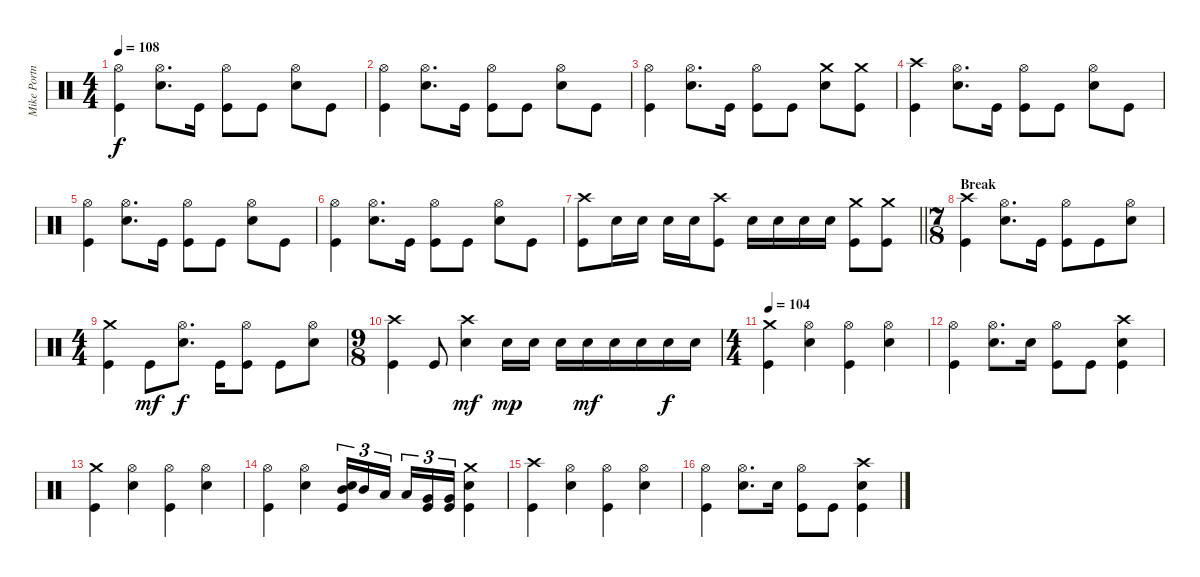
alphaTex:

\track ("Mike Portnoy" "Mike Portn") {instrument percussion}
\staff {score}
\articulation defaults
\ts (4 4)
\tempo 108
\clef neutral
\ks c
("Hi-Hat (open)" "Kick (hit)").4{dy f} ("Hi-Hat (open)" "Electric Snare (hit)").8{d} "Kick (hit)".16 ("Hi-Hat (open)" "Kick (hit)").8 "Kick (hit)".8 ("Hi-Hat (open)" "Electric Snare (hit)").8 "Kick (hit)".8 |
("Hi-Hat (open)" "Kick (hit)").4 ("Hi-Hat (open)" "Electric Snare (hit)").8{d} "Kick (hit)".16 ("Hi-Hat (open)" "Kick (hit)").8 "Kick (hit)".8 ("Hi-Hat (open)" "Electric Snare (hit)").8 "Kick (hit)".8 |
("Hi-Hat (open)" "Kick (hit)").4 ("Hi-Hat (open)" "Electric Snare (hit)").8{d} "Kick (hit)".16 ("Hi-Hat (open)" "Kick (hit)").8 "Kick (hit)".8 ("Crash medium (hit)" "Electric Snare (hit)").8 ("Crash medium (hit)" "Kick (hit)").8 |
("Crash high (hit)" "Kick (hit)").4 ("Hi-Hat (open)" "Electric Snare (hit)").8{d} "Kick (hit)".16 ("Hi-Hat (open)" "Kick (hit)").8 "Kick (hit)".8 ("Hi-Hat (open)" "Electric Snare (hit)").8 "Kick (hit)".8 |
("Hi-Hat (open)" "Kick (hit)").4 ("Hi-Hat (open)" "Electric Snare (hit)").8{d} "Kick (hit)".16 ("Hi-Hat (open)" "Kick (hit)").8 "Kick (hit)".8 ("Hi-Hat (open)" "Electric Snare (hit)").8 "Kick (hit)".8 |
("Hi-Hat (open)" "Kick (hit)").4 ("Hi-Hat (open)" "Electric Snare (hit)").8{d} "Kick (hit)".16 ("Hi-Hat (open)" "Kick (hit)").8 "Kick (hit)".8 ("Hi-Hat (open)" "Electric Snare (hit)").8 "Kick (hit)".8 |
\barLineRight lightlight
("Crash high (hit)" "Kick (hit)").8 "Electric Snare (hit)".16 "Electric Snare (hit)".16 "Electric Snare (hit)".16 "Electric Snare (hit)".16 ("Crash high (hit)" "Kick (hit)").8 "Electric Snare (hit)".16 "Electric Snare (hit)".16 "Electric Snare (hit)".16 "Electric Snare (hit)".16 ("Crash medium (hit)" "Kick (hit)").8 ("Crash medium (hit)" "Kick (hit)").8 |
\ts (7 8)
\section ("" "Break")
("Crash high (hit)" "Kick (hit)").4 ("Hi-Hat (open)" "Electric Snare (hit)").8{d} "Kick (hit)".16 ("Hi-Hat (open)" "Kick (hit)").8 "Kick (hit)".8 ("Hi-Hat (open)" "Electric Snare (hit)").8 |
\ts (4 4)
("Crash medium (hit)" "Kick (hit)").4 "Kick (hit)".8{dy mf} ("Hi-Hat (open)" "Electric Snare (hit)").8{d dy f} "Kick (hit)".16 ("Hi-Hat (open)" "Kick (hit)").8 "Kick (hit)".8 ("Hi-Hat (open)" "Electric Snare (hit)").8 |
\ts (9 8)
("Crash high (hit)" "Kick (hit)").4 "Kick (hit)".8 ("Crash high (hit)" "Electric Snare (hit)").4{dy mf} "Electric Snare (hit)".16{dy mp} "Electric Snare (hit)".16 "Electric Snare (hit)".16 "Electric Snare (hit)".16{dy mf} "Electric Snare (hit)".16 "Electric Snare (hit)".16 "Electric Snare (hit)".16{dy f} "Electric Snare (hit)".16 |
\ts (4 4)
\tempo 104
("Crash medium (hit)" "Kick (hit)").4 ("Hi-Hat (open)" "Electric Snare (hit)").4 ("Hi-Hat (open)" "Kick (hit)").4 ("Hi-Hat (open)" "Electric Snare (hit)").4 |
("Hi-Hat (open)" "Kick (hit)").4 ("Hi-Hat (open)" "Electric Snare (hit)").8{d} "Electric Snare (hit)".16 ("Hi-Hat (open)" "Kick (hit)").8 "Kick (hit)".8 ("Crash high (hit)" "Electric Snare (hit)" "Kick (hit)").4 |
("Crash medium (hit)" "Kick (hit)").4 ("Hi-Hat (open)" "Electric Snare (hit)").4 ("Hi-Hat (open)" "Kick (hit)").4 ("Hi-Hat (open)" "Electric Snare (hit)").4 |
("Hi-Hat (open)" "Kick (hit)").4 ("Hi-Hat (open)" "Electric Snare (hit)").4 ("Electric Snare (hit)" "Mid Tom (hit)" "Kick (hit)").16{tu (3 2)} "Mid Tom (hit)".16{tu (3 2)} "Low Tom (hit)".16{tu (3 2) beam splitsecondary} "Low Tom (hit)".16{tu (3 2)} ("Very Low Tom (hit)" "Kick (hit)").16{tu (3 2)} ("Very Low Tom (hit)" "Kick (hit)").16{tu (3 2)} ("Crash medium (hit)" "Electric Snare (hit)" "Kick (hit)").4 |
("Crash high (hit)" "Kick (hit)").4 ("Hi-Hat (open)" "Electric Snare (hit)").4 ("Hi-Hat (open)" "Kick (hit)").4 ("Hi-Hat (open)" "Electric Snare (hit)").4 |
("Hi-Hat (open)" "Kick (hit)").4 ("Hi-Hat (open)" "Electric Snare (hit)").8{d} "Electric Snare (hit)".16 ("Hi-Hat (open)" "Kick (hit)").8 "Kick (hit)".8 ("Crash high (hit)" "Electric Snare (hit)" "Kick (hit)").4
